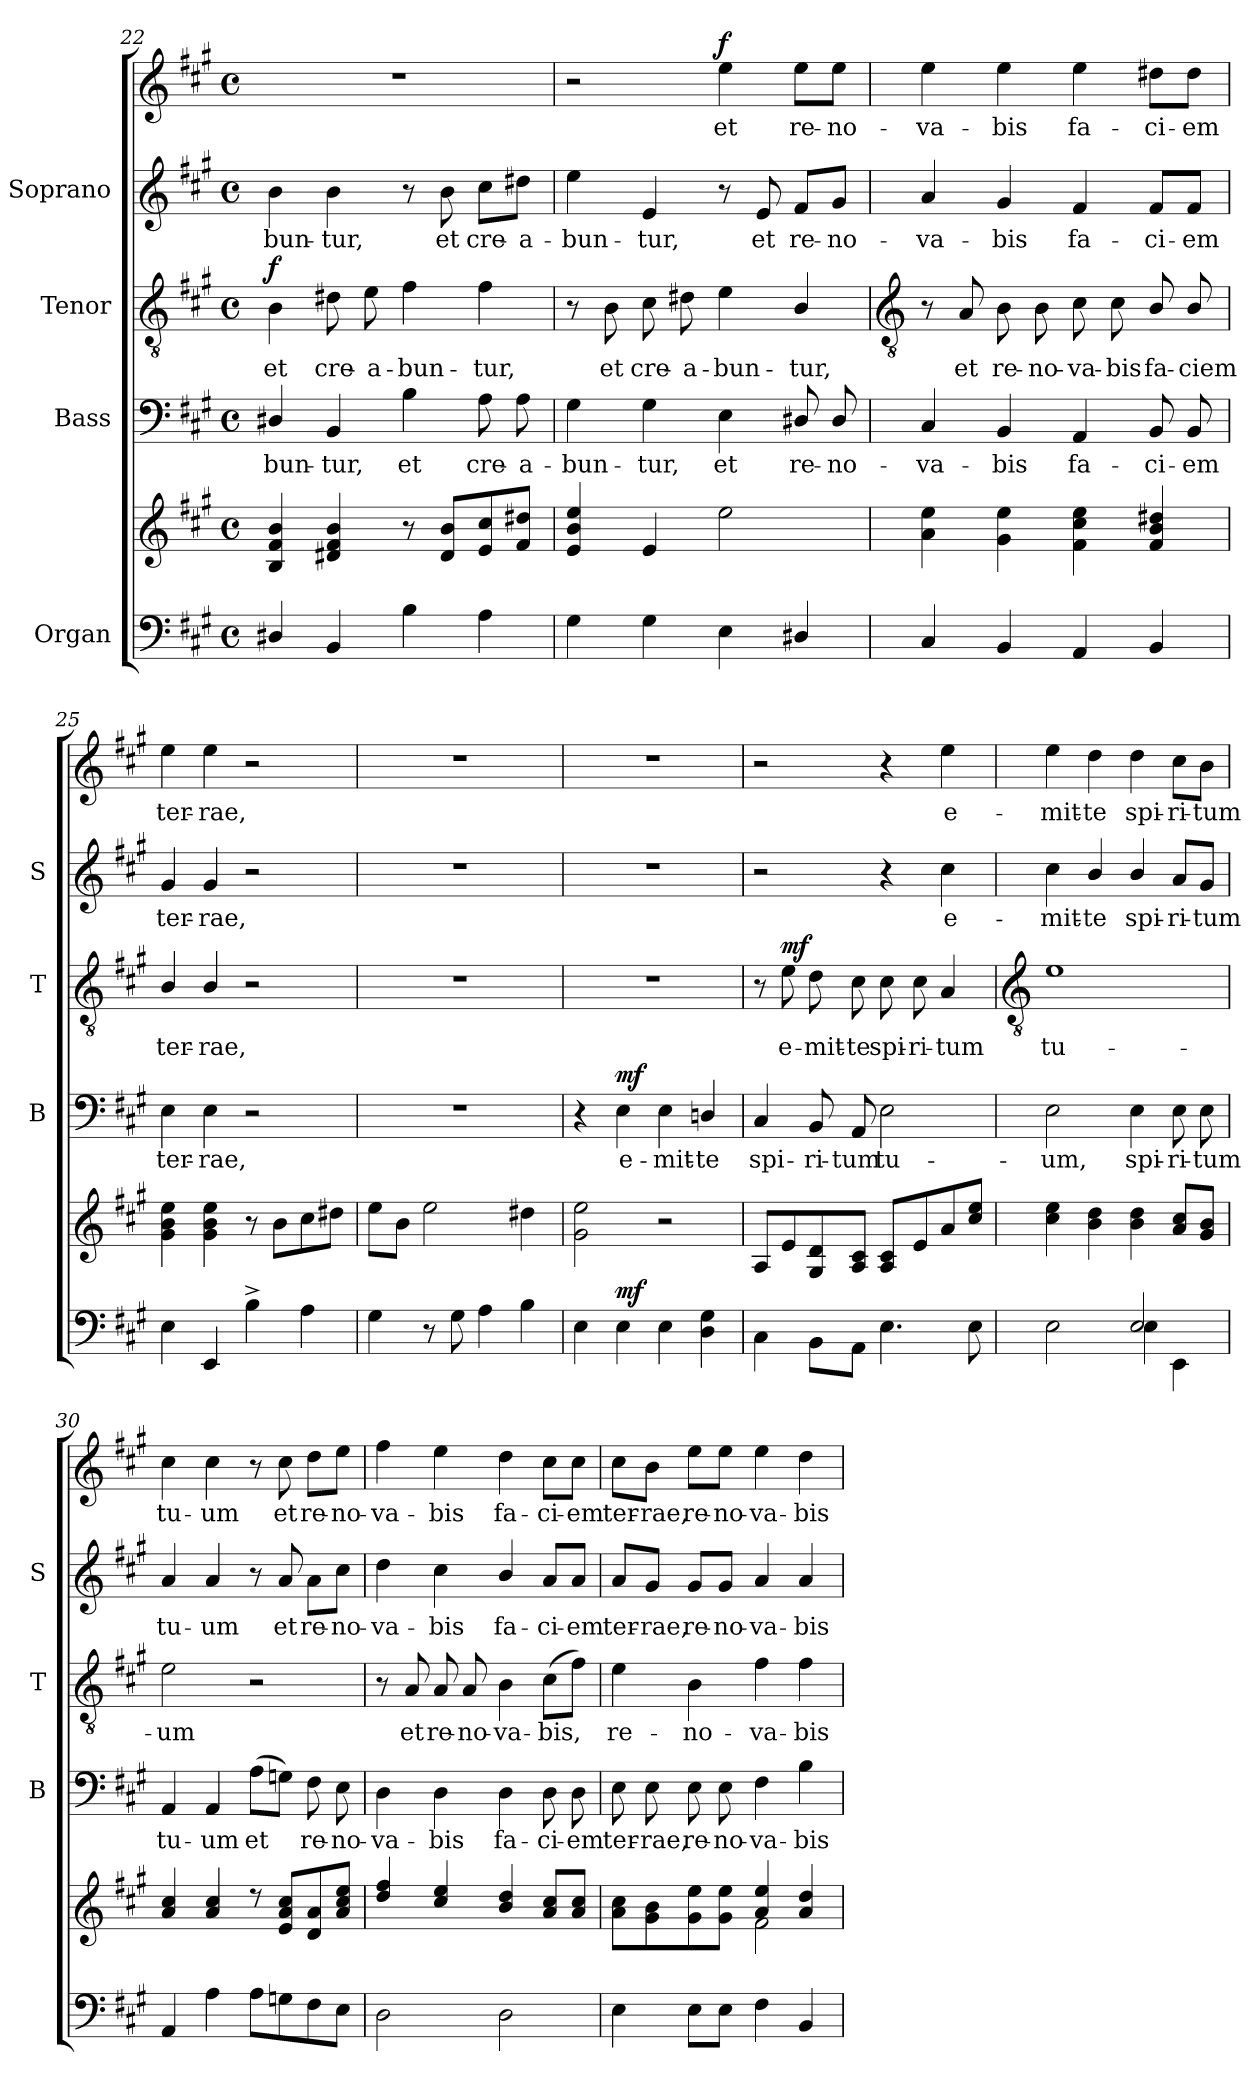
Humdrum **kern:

**kern	**kern	**dynam	**kern	**text	**dynam	**kern	**text	**dynam	**kern	**text	**kern	**text	**dynam
*part4	*part4	*part4	*part3	*part3	*part3	*part2	*part2	*part2	*part1	*part1	*part1	*part1	*part1
*staff6	*staff5	*staff5/6	*staff4	*staff4	*staff4	*staff3	*staff3	*staff3	*staff2	*staff2	*staff1	*staff1	*staff1/2
*I"Organ	*	*	*I"Bass	*	*	*I"Tenor	*	*	*I"Soprano	*	*	*	*
*	*	*	*I'B	*	*	*I'T	*	*	*I'S	*	*	*	*
*clefF4	*clefG2	*	*clefF4	*	*	*clefGv2	*	*	*clefG2	*	*clefG2	*	*
*k[f#c#g#]	*k[f#c#g#]	*	*k[f#c#g#]	*	*	*k[f#c#g#]	*	*	*k[f#c#g#]	*	*k[f#c#g#]	*	*
*A:	*A:	*	*A:	*	*	*A:	*	*	*A:	*	*A:	*	*
*M4/4	*M4/4	*	*M4/4	*	*	*M4/4	*	*	*M4/4	*	*M4/4	*	*
*met(c)	*met(c)	*	*met(c)	*	*	*met(c)	*	*	*met(c)	*	*met(c)	*	*
=22	=22	=22	=22	=22	=22	=22	=22	=22	=22	=22	=22	=22	=22
!	!	!	!	!LO:LY:b	!	!	!LO:LY:b	!LO:DY:b	!	!LO:LY:b	!	!	!
4D#X/	4B 4f# 4b	.	4D#X/	-bun-	.	4B	et	f	4b	-bun-	1r	.	.
!	!	!	!	!LO:LY:b	!	!	!LO:LY:b	!	!	!LO:LY:b	!	!	!
4BB	4d#X 4f# 4b	.	4BB	-tur,	.	8d#X	cre-	.	4b	-tur,	.	.	.
!	!	!	!	!	!	!	!LO:LY:b	!	!	!	!	!	!
.	.	.	.	.	.	8e	-a-	.	.	.	.	.	.
!	!	!	!	!LO:LY:b	!	!	!LO:LY:b	!	!	!	!	!	!
4B	8r	.	4B	et	.	4f#	-bun-	.	8r	.	.	.	.
!	!	!	!	!	!	!	!	!	!	!LO:LY:b	!	!	!
.	8d# 8bL	.	.	.	.	.	.	.	8b	et	.	.	.
!	!	!	!	!LO:LY:b	!	!	!LO:LY:b	!	!	!LO:LY:b	!	!	!
4A	8e 8cc#	.	8A	cre-	.	4f#	-tur,	.	8cc#\L	cre-	.	.	.
!	!	!	!	!LO:LY:b	!	!	!	!	!	!LO:LY:b	!	!	!
.	8f# 8dd#XJ	.	8A	-a-	.	.	.	.	8dd#X\J	-a-	.	.	.
=23	=23	=23	=23	=23	=23	=23	=23	=23	=23	=23	=23	=23	=23
!	!	!	!	!LO:LY:b	!	!	!	!	!	!LO:LY:b	!	!	!
4G#	4e 4b 4ee	.	4G#	-bun-	.	8r	.	.	4ee	-bun-	2r	.	.
!	!	!	!	!	!	!	!LO:LY:b	!	!	!	!	!	!
.	.	.	.	.	.	8B	et	.	.	.	.	.	.
!	!	!	!	!LO:LY:b	!	!	!LO:LY:b	!	!	!LO:LY:b	!	!	!
4G#	4e	.	4G#	-tur,	.	8c#	cre-	.	4e	-tur,	.	.	.
!	!	!	!	!	!	!	!LO:LY:b	!	!	!	!	!	!
.	.	.	.	.	.	8d#X	-a-	.	.	.	.	.	.
!	!	!	!	!LO:LY:b	!	!	!LO:LY:b	!	!	!	!	!LO:LY:b	!LO:DY:b
4E	2ee	.	4E	et	.	4e	-bun-	.	8r	.	4ee	-et	f
!	!	!	!	!	!	!	!	!	!	!LO:LY:b	!	!	!
.	.	.	.	.	.	.	.	.	8e	et	.	.	.
!	!	!	!	!LO:LY:b	!	!	!LO:LY:b	!	!	!LO:LY:b	!	!LO:LY:b	!
4D#X/	.	.	8D#X/	re-	.	4B/	-tur,	.	8f#/L	re-	8ee\L	re-	.
!	!	!	!	!LO:LY:b	!	!	!	!	!	!LO:LY:b	!	!LO:LY:b	!
.	.	.	8D#/	-no-	.	.	.	.	8g#/J	-no-	8ee\J	-no-	.
!!LO:LB:g=z
=24	=24	=24	=24	=24	=24	=24	=24	=24	=24	=24	=24	=24	=24
*	*	*	*	*	*	*clefGv2	*	*	*	*	*	*	*
!	!	!	!	!LO:LY:b	!	!	!	!	!	!LO:LY:b	!	!LO:LY:b	!
4C#	4a 4ee	.	4C#	-va-	.	8r	.	.	4a	va-	4ee	-va-	.
!	!	!	!	!	!	!	!LO:LY:b	!	!	!	!	!	!
.	.	.	.	.	.	8A	et	.	.	.	.	.	.
!	!	!	!	!LO:LY:b	!	!	!LO:LY:b	!	!	!LO:LY:b	!	!LO:LY:b	!
4BB	4g# 4ee	.	4BB	-bis	.	8B	re-	.	4g#	-bis	4ee	-bis	.
!	!	!	!	!	!	!	!LO:LY:b	!	!	!	!	!	!
.	.	.	.	.	.	8B	-no-	.	.	.	.	.	.
!	!	!	!	!LO:LY:b	!	!	!LO:LY:b	!	!	!LO:LY:b	!	!LO:LY:b	!
4AA	4f# 4cc# 4ee	.	4AA	fa-	.	8c#	-va-	.	4f#	fa-	4ee	fa-	.
!	!	!	!	!	!	!	!LO:LY:b	!	!	!	!	!	!
.	.	.	.	.	.	8c#	-bis	.	.	.	.	.	.
!	!	!	!	!LO:LY:b	!	!	!LO:LY:b	!	!	!LO:LY:b	!	!LO:LY:b	!
4BB	4f# 4b 4dd#X	.	8BB	-ci-	.	8B/	fa-	.	8f#/L	-ci-	8dd#X\L	-ci-	.
!	!	!	!	!LO:LY:b	!	!	!LO:LY:b	!	!	!LO:LY:b	!	!LO:LY:b	!
.	.	.	8BB	-em	.	8B/	-ciem	.	8f#/J	-em	8dd#\J	-em	.
=25	=25	=25	=25	=25	=25	=25	=25	=25	=25	=25	=25	=25	=25
!	!	!	!	!LO:LY:b	!	!	!LO:LY:b	!	!	!LO:LY:b	!	!LO:LY:b	!
4E	4g# 4b 4ee	.	4E	ter-	.	4B/	ter-	.	4g#	ter-	4ee	ter-	.
!	!	!	!	!LO:LY:b	!	!	!LO:LY:b	!	!	!LO:LY:b	!	!LO:LY:b	!
4EE	4g# 4b 4ee	.	4E	-rae,	.	4B/	-rae,	.	4g#	-rae,	4ee	-rae,	.
4B^	8r	.	2r	.	.	2r	.	.	2r	.	2r	.	.
.	8bL	.	.	.	.	.	.	.	.	.	.	.	.
4A	8cc#	.	.	.	.	.	.	.	.	.	.	.	.
.	8dd#XJ	.	.	.	.	.	.	.	.	.	.	.	.
=26	=26	=26	=26	=26	=26	=26	=26	=26	=26	=26	=26	=26	=26
4G#	8eeL	.	1r	.	.	1r	.	.	1r	.	1r	.	.
.	8bJ	.	.	.	.	.	.	.	.	.	.	.	.
8r	2ee	.	.	.	.	.	.	.	.	.	.	.	.
8G#	.	.	.	.	.	.	.	.	.	.	.	.	.
4A	.	.	.	.	.	.	.	.	.	.	.	.	.
4B	4dd#X	.	.	.	.	.	.	.	.	.	.	.	.
=27	=27	=27	=27	=27	=27	=27	=27	=27	=27	=27	=27	=27	=27
4E	2g# 2ee	.	4r	.	.	1r	.	.	1r	.	1r	.	.
!	!	!LO:DY:a=2	!	!LO:LY:b	!LO:DY:b	!	!	!	!	!	!	!	!
4E	.	mf	4E	e-	mf	.	.	.	.	.	.	.	.
!	!	!	!	!LO:LY:b	!	!	!	!	!	!	!	!	!
4E	2r	.	4E	-mit-	.	.	.	.	.	.	.	.	.
!	!	!	!	!LO:LY:b	!	!	!	!	!	!	!	!	!
4D 4G#	.	.	4Dn/	-te	.	.	.	.	.	.	.	.	.
=28	=28	=28	=28	=28	=28	=28	=28	=28	=28	=28	=28	=28	=28
!	!	!	!	!LO:LY:b	!	!	!	!	!	!	!	!	!
4C#\	8AL	.	4C#	spi-	.	8r	.	.	2r	.	2r	.	.
!	!	!	!	!	!	!	!LO:LY:b	!LO:DY:b	!	!	!	!	!
.	8e	.	.	.	.	8e	e-	mf	.	.	.	.	.
!	!	!	!	!LO:LY:b	!	!	!LO:LY:b	!	!	!	!	!	!
8BB\L	8G# 8d	.	8BB	-ri-	.	8d	-mit-	.	.	.	.	.	.
!	!	!	!	!LO:LY:b	!	!	!LO:LY:b	!	!	!	!	!	!
8AA\J	8A 8c#J	.	8AA	-tum	.	8c#	-te	.	.	.	.	.	.
!	!	!	!	!LO:LY:b	!	!	!LO:LY:b	!	!	!	!	!	!
4.E	8A 8c#L	.	2E	tu-	.	8c#	spi-	.	4r	.	4r	.	.
!	!	!	!	!	!	!	!LO:LY:b	!	!	!	!	!	!
.	8e	.	.	.	.	8c#	-ri-	.	.	.	.	.	.
!	!	!	!	!	!	!	!LO:LY:b	!	!	!LO:LY:b	!	!LO:LY:b	!
.	8a	.	.	.	.	4A	-tum	.	4cc#	-e-	4ee	e-	.
8E	8cc# 8eeJ	.	.	.	.	.	.	.	.	.	.	.	.
!!LO:LB:g=z
=29	=29	=29	=29	=29	=29	=29	=29	=29	=29	=29	=29	=29	=29
*	*	*	*	*	*	*clefGv2	*	*	*	*	*	*	*
*^	*^	*	*	*	*	*	*	*	*	*	*	*	*
!	!	!	!	!	!	!LO:LY:b	!	!	!LO:LY:b	!	!	!LO:LY:b	!	!LO:LY:b	!
2ryy	2E	4cc# 4ee	2ryy	.	2E	-um,	.	1e	tu-	.	4cc#	mit-	4ee	-mit-	.
!	!	!	!	!	!	!	!	!	!	!	!	!LO:LY:b	!	!LO:LY:b	!
.	.	4b 4dd	.	.	.	.	.	.	.	.	4b/	-te	4dd	-te	.
!	!	!	!	!	!	!LO:LY:b	!	!	!	!	!	!LO:LY:b	!	!LO:LY:b	!
2E/	4E	4b 4dd	2ryy	.	4E	spi-	.	.	.	.	4b/	spi-	4dd	spi-	.
!	!	!	!	!	!	!LO:LY:b	!	!	!	!	!	!LO:LY:b	!	!LO:LY:b	!
.	4EE	8a 8cc#L	.	.	8E	-ri-	.	.	.	.	8a/L	-ri-	8cc#\L	-ri-	.
!	!	!	!	!	!	!LO:LY:b	!	!	!	!	!	!LO:LY:b	!	!LO:LY:b	!
.	.	8g# 8bJ	.	.	8E	-tum	.	.	.	.	8g#/J	-tum	8b\J	-tum	.
*v	*v	*	*	*	*	*	*	*	*	*	*	*	*	*	*
=30	=30	=30	=30	=30	=30	=30	=30	=30	=30	=30	=30	=30	=30	=30
!	!	!	!	!	!LO:LY:b	!	!	!LO:LY:b	!	!	!LO:LY:b	!	!LO:LY:b	!
4AA	4a 4cc#	1ryy	.	4AA	tu-	.	2e	-um	.	4a	-tu-	4cc#	tu-	.
!	!	!	!	!	!LO:LY:b	!	!	!	!	!	!LO:LY:b	!	!LO:LY:b	!
4A	4a 4cc#	.	.	4AA	-um	.	.	.	.	4a	-um	4cc#	-um	.
!	!	!	!	!	!LO:LY:b	!	!	!	!	!	!	!	!	!
8AL	8r	.	.	(>8AL	et	.	2r	.	.	8r	.	8r	.	.
!	!	!	!	!	!	!	!	!	!	!	!LO:LY:b	!	!LO:LY:b	!
8Gn	8e 8a 8cc#L	.	.	8GnJ)	.	.	.	.	.	8a	et	8cc#	et	.
!	!	!	!	!	!LO:LY:b	!	!	!	!	!	!LO:LY:b	!	!LO:LY:b	!
8F#	8d 8a	.	.	8F#	re-	.	.	.	.	8a\L	re-	8dd\L	re-	.
!	!	!	!	!	!LO:LY:b	!	!	!	!	!	!LO:LY:b	!	!LO:LY:b	!
8EJ	8a 8cc# 8eeJ	.	.	8E	-no-	.	.	.	.	8cc#\J	-no-	8ee\J	-no-	.
=31	=31	=31	=31	=31	=31	=31	=31	=31	=31	=31	=31	=31	=31	=31
!	!	!	!	!	!LO:LY:b	!	!	!	!	!	!LO:LY:b	!	!LO:LY:b	!
2D	4dd 4ff#	1ryy	.	4D	-va-	.	8r	.	.	4dd	va-	4ff#	-va-	.
!	!	!	!	!	!	!	!	!LO:LY:b	!	!	!	!	!	!
.	.	.	.	.	.	.	8A	et	.	.	.	.	.	.
!	!	!	!	!	!LO:LY:b	!	!	!LO:LY:b	!	!	!LO:LY:b	!	!LO:LY:b	!
.	4cc# 4ee	.	.	4D	-bis	.	8A	re-	.	4cc#	-bis	4ee	-bis	.
!	!	!	!	!	!	!	!	!LO:LY:b	!	!	!	!	!	!
.	.	.	.	.	.	.	8A	-no-	.	.	.	.	.	.
!	!	!	!	!	!LO:LY:b	!	!	!LO:LY:b	!	!	!LO:LY:b	!	!LO:LY:b	!
2D	4b 4dd	.	.	4D	fa-	.	4B	-va-	.	4b/	fa-	4dd	fa-	.
!	!	!	!	!	!LO:LY:b	!	!	!LO:LY:b	!	!	!LO:LY:b	!	!LO:LY:b	!
.	8a 8cc#L	.	.	8D	-ci-	.	(>8c#L	-bis,	.	8a/L	-ci-	8cc#\L	-ci-	.
!	!	!	!	!	!LO:LY:b	!	!	!	!	!	!LO:LY:b	!	!LO:LY:b	!
.	8a 8cc#J	.	.	8D	-em	.	8f#J)	.	.	8a/J	-em	8cc#\J	-em	.
=32	=32	=32	=32	=32	=32	=32	=32	=32	=32	=32	=32	=32	=32	=32
!	!	!	!	!	!LO:LY:b	!	!	!LO:LY:b	!	!	!LO:LY:b	!	!LO:LY:b	!
4E	8a 8cc#L	2ryy	.	8E	ter-	.	4e	re-	.	8a/L	ter-	8cc#\L	ter-	.
!	!	!	!	!	!LO:LY:b	!	!	!	!	!	!LO:LY:b	!	!LO:LY:b	!
.	8g# 8b	.	.	8E	-rae,	.	.	.	.	8g#/J	-rae,	8b\J	-rae,	.
!	!	!	!	!	!LO:LY:b	!	!	!LO:LY:b	!	!	!LO:LY:b	!	!LO:LY:b	!
8EL	8g# 8ee	.	.	8E	re-	.	4B	-no-	.	8g#/L	re-	8ee\L	re-	.
!	!	!	!	!	!LO:LY:b	!	!	!	!	!	!LO:LY:b	!	!LO:LY:b	!
8EJ	8g# 8eeJ	.	.	8E	-no-	.	.	.	.	8g#/J	-no-	8ee\J	-no-	.
!	!	!	!	!	!LO:LY:b	!	!	!LO:LY:b	!	!	!LO:LY:b	!	!LO:LY:b	!
4F#	4a/ 4ee/	2f#\	.	4F#	-va-	.	4f#	-va-	.	4a	-va-	4ee	-va-	.
!	!	!	!	!	!LO:LY:b	!	!	!LO:LY:b	!	!	!LO:LY:b	!	!LO:LY:b	!
4BB	4a/ 4dd/	.	.	4B	-bis	.	4f#	-bis	.	4a	-bis	4dd	-bis	.
*	*v	*v	*	*	*	*	*	*	*	*	*	*	*	*
=	=	=	=	=	=	=	=	=	=	=	=	=	=
*-	*-	*-	*-	*-	*-	*-	*-	*-	*-	*-	*-	*-	*-
